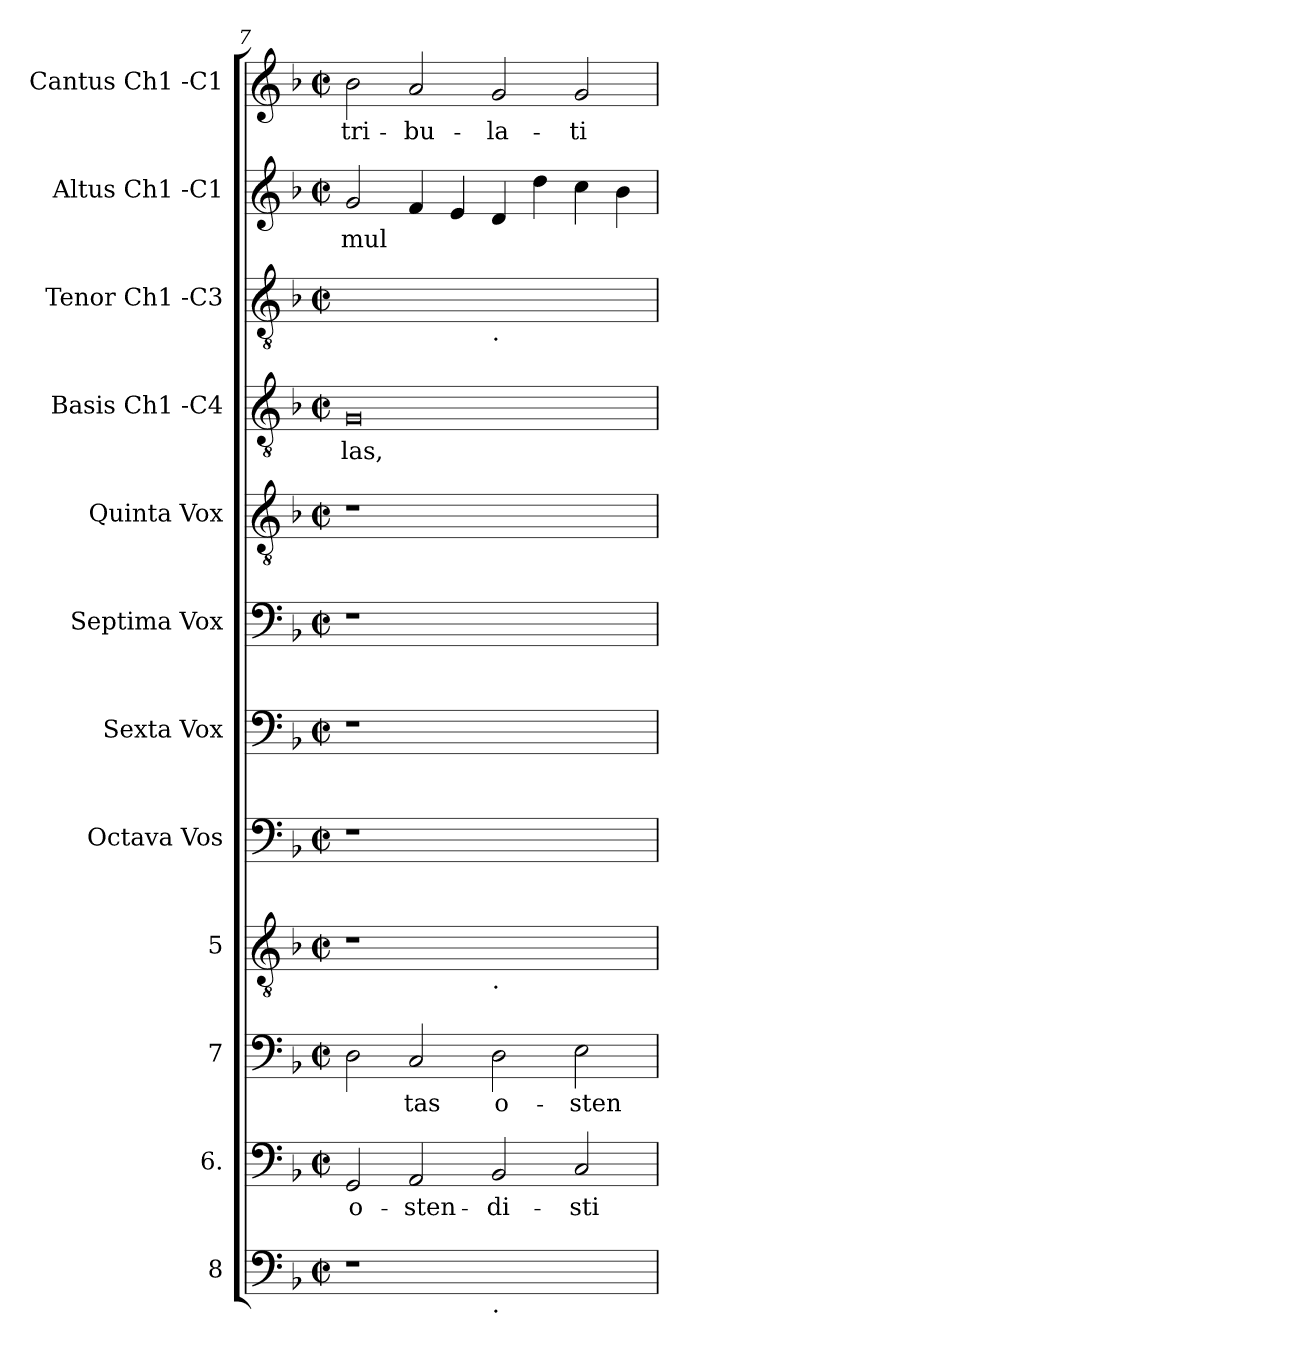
**kern	**kern	**text	**kern	**text	**kern	**kern	**kern	**kern	**kern	**kern	**text	**kern	**kern	**text	**kern	**text
*part12	*part11	*part11	*part10	*part10	*part9	*part8	*part7	*part6	*part5	*part4	*part4	*part3	*part2	*part2	*part1	*part1
*staff12	*staff11	*staff11	*staff10	*staff10	*staff9	*staff8	*staff7	*staff6	*staff5	*staff4	*staff4	*staff3	*staff2	*staff2	*staff1	*staff1
*I"8	*I"6.	*	*I"7	*	*I"5	*I"Octava  Vos	*I"Sexta  Vox	*I"Septima  Vox	*I"Quinta  Vox	*I"Basis  Ch1 -C4	*	*I"Tenor  Ch1 -C3	*I"Altus  Ch1 -C1	*	*I"Cantus  Ch1 -C1	*
*	*	*	*	*	*	*	*	*	*	*I'B	*	*I'T	*I'A	*	*I'C	*
!!LO:PB:g=z
*clefF4	*clefF4	*	*clefF4	*	*clefGv2	*clefF4	*clefF4	*clefF4	*clefGv2	*clefGv2	*	*clefGv2	*clefG2	*	*clefG2	*
*k[b-]	*k[b-]	*	*k[b-]	*	*k[b-]	*k[b-]	*k[b-]	*k[b-]	*k[b-]	*k[b-]	*	*k[b-]	*k[b-]	*	*k[b-]	*
*F:	*F:	*	*F:	*	*F:	*F:	*F:	*F:	*F:	*F:	*	*F:	*F:	*	*F:	*
*M2/2	*M2/2	*	*M2/2	*	*M2/2	*M2/2	*M2/2	*M2/2	*M2/2	*M2/2	*	*M2/2	*M2/2	*	*M2/2	*
*met(c|)	*met(c|)	*	*met(c|)	*	*met(c|)	*met(c|)	*met(c|)	*met(c|)	*met(c|)	*met(c|)	*	*met(c|)	*met(c|)	*	*met(c|)	*
=7	=7	=7	=7	=7	=7	=7	=7	=7	=7	=7	=7	=7	=7	=7	=7	=7
!	!	!LO:LY:b:cj	!	!LO:LY:b:cj	!	!	!	!	!	!	!LO:LY:b:cj	!	!	!LO:LY:b:cj	!	!LO:LY:b:cj
1r	2GG/	o-	2D\	.	1r	1r	1r	1r	1r	0G	-las,	1ryy	2g/	mul-	2b-\	tri-
!	!	!LO:LY:b:cj	!	!LO:LY:b:cj	!	!	!	!	!	!	!	!	!	!LO:LY:b:cj	!	!LO:LY:b:cj
.	2AA/	-sten-	2C/	tas	.	.	.	.	.	.	.	.	4f/	--	2a/	-bu-
!	!	!	!	!	!	!	!	!	!	!	!	!	!	!LO:LY:b:cj	!	!
.	.	.	.	.	.	.	.	.	.	.	.	.	4e/	--	.	.
!	!	!	!	!	!	!	!	!	!	!	!	!LO:TX:b:t=.	!	!	!	!
!	!	!	!	!	!LO:TX:b:t=.	!	!	!	!	!	!	!	!	!	!	!
!LO:TX:b:t=.	!	!	!	!	!	!	!	!	!	!	!	!	!	!	!	!
!	!	!LO:LY:b:cj	!	!LO:LY:b:cj	!	!	!	!	!	!	!	!	!	!LO:LY:b:cj	!	!LO:LY:b:cj
1ryy	2BB-/	-di-	2D\	o-	1ryy	1ryy	1ryy	1ryy	1ryy	.	.	1ryy	4d/	--	2g/	-la-
!	!	!	!	!	!	!	!	!	!	!	!	!	!	!LO:LY:b:cj	!	!
.	.	.	.	.	.	.	.	.	.	.	.	.	4dd\	--	.	.
!	!	!LO:LY:b:cj	!	!LO:LY:b:cj	!	!	!	!	!	!	!	!	!	!LO:LY:b:cj	!	!LO:LY:b:cj
.	2C/	-sti	2E\	-sten-	.	.	.	.	.	.	.	.	4cc\	--	2g/	-ti-
!	!	!	!	!	!	!	!	!	!	!	!	!	!	!LO:LY:b:cj	!	!
.	.	.	.	.	.	.	.	.	.	.	.	.	4b-\	--	.	.
=	=	=	=	=	=	=	=	=	=	=	=	=	=	=	=	=
*-	*-	*-	*-	*-	*-	*-	*-	*-	*-	*-	*-	*-	*-	*-	*-	*-
